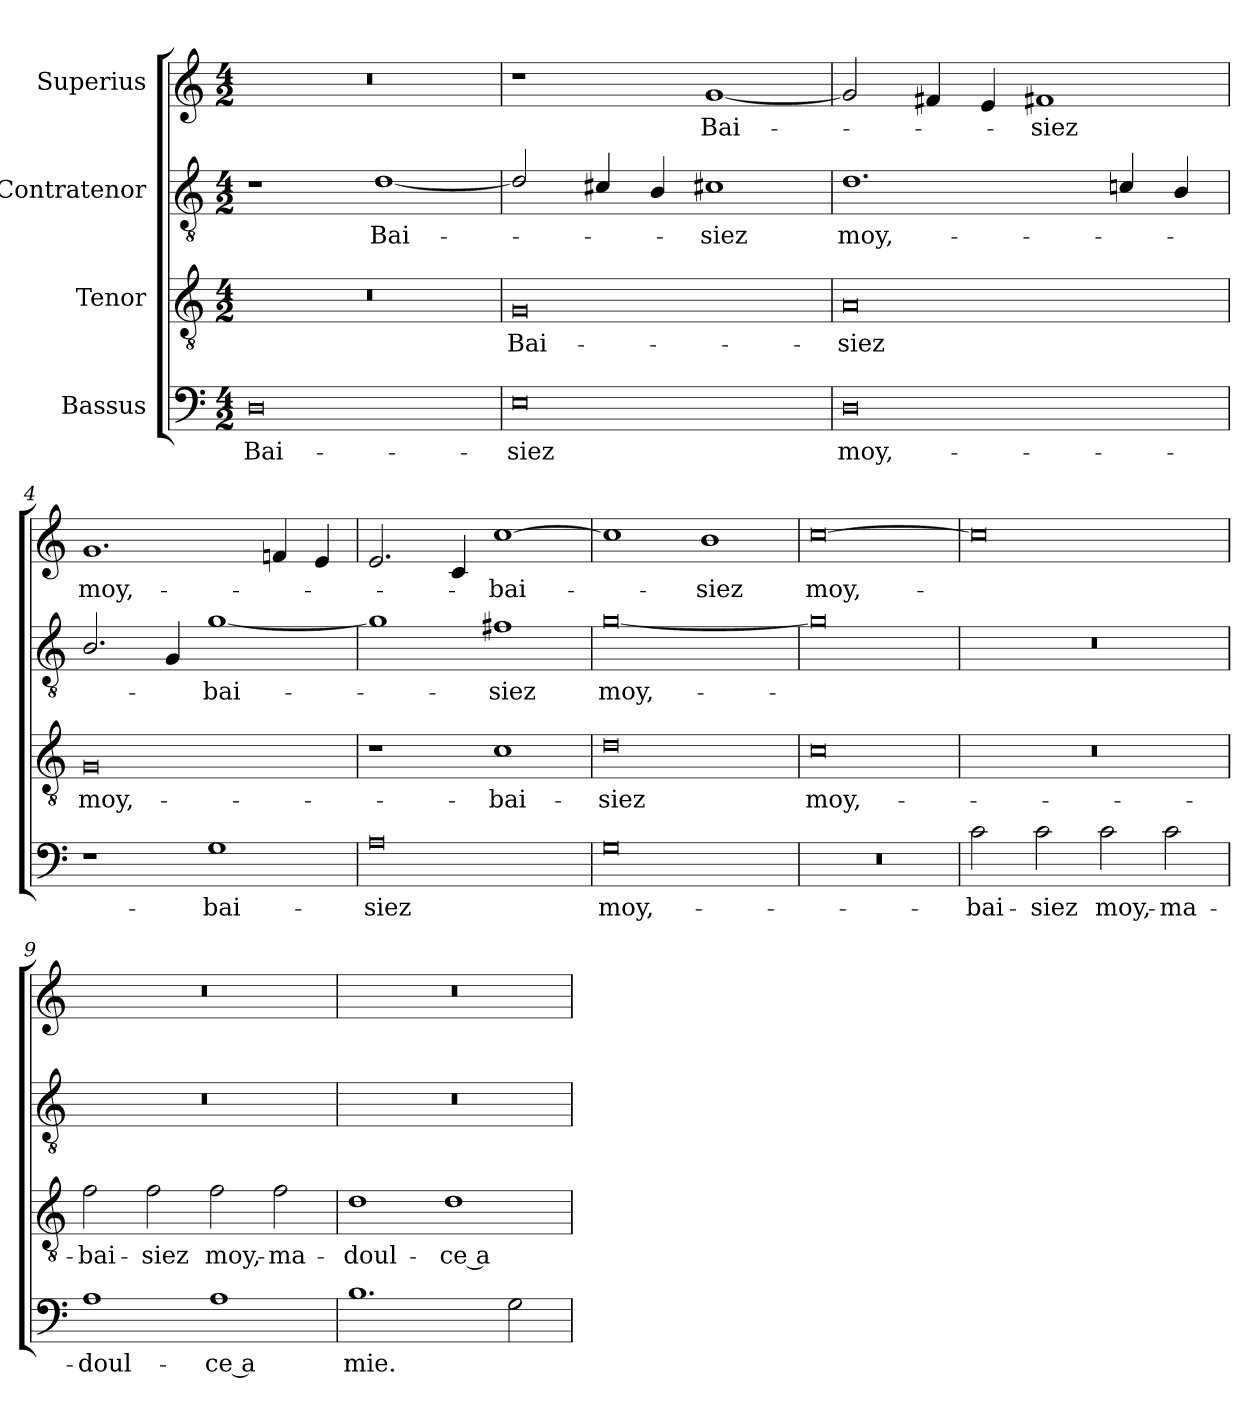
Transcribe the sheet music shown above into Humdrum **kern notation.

**kern	**text	**kern	**text	**kern	**text	**kern	**text
*part4	*part4	*part3	*part3	*part2	*part2	*part1	*part1
*staff4	*staff4	*staff3	*staff3	*staff2	*staff2	*staff1	*staff1
*I"Bassus	*	*I"Tenor	*	*I"Contratenor	*	*I"Superius	*
*clefF4	*	*clefGv2	*	*clefGv2	*	*clefG2	*
*k[]	*	*k[]	*	*k[]	*	*k[]	*
*M4/2	*	*M4/2	*	*M4/2	*	*M4/2	*
=1	=1	=1	=1	=1	=1	=1	=1
0D\	Bai-	0r	.	1r	.	0r	.
.	.	.	.	[1d/	Bai-	.	.
=2	=2	=2	=2	=2	=2	=2	=2
0E\	-siez	0G/	Bai-	2d/]	.	1r	.
.	.	.	.	4c#X/	.	.	.
.	.	.	.	4B/	.	.	.
.	.	.	.	1c#X/	-siez	[1g/	Bai-
=3	=3	=3	=3	=3	=3	=3	=3
0D\	moy,-	0A/	-siez	1.d/	moy,-	2g/]	.
.	.	.	.	.	.	4f#X/	.
.	.	.	.	.	.	4e/	.
.	.	.	.	.	.	1f#X/	-siez
.	.	.	.	4cn/	.	.	.
.	.	.	.	4B/	.	.	.
=4	=4	=4	=4	=4	=4	=4	=4
1r	.	0G/	moy,-	2.B/	.	1.g/	moy,-
.	.	.	.	4G/	.	.	.
1G\	bai-	.	.	[1g/	bai-	.	.
.	.	.	.	.	.	4fn/	.
.	.	.	.	.	.	4e/	.
=5	=5	=5	=5	=5	=5	=5	=5
0A\	-siez	1r	.	1g/]	.	2.e/	.
.	.	.	.	.	.	4c/	.
.	.	1c\	bai-	1f#X/	-siez	[1cc\	bai-
=6	=6	=6	=6	=6	=6	=6	=6
0G\	moy,-	0d\	-siez	[0g/	moy,-	1cc\]	.
.	.	.	.	.	.	1b\	-siez
=7	=7	=7	=7	=7	=7	=7	=7
0r	.	0c\	moy,-	0g/]	.	[0cc\	moy,-
=8	=8	=8	=8	=8	=8	=8	=8
2c\	bai-	0r	.	0r	.	0cc\]	.
2c\	-siez	.	.	.	.	.	.
2c\	moy,-	.	.	.	.	.	.
2c\	ma-	.	.	.	.	.	.
=9	=9	=9	=9	=9	=9	=9	=9
1A\	doul-	2f\	bai-	0r	.	0r	.
.	.	2f\	-siez	.	.	.	.
1A\	-ce a	2f\	moy,-	.	.	.	.
.	.	2f\	ma-	.	.	.	.
=10	=10	=10	=10	=10	=10	=10	=10
1.B\	-mie.	1d\	doul-	0r	.	0r	.
.	.	1d\	-ce a	.	.	.	.
2G\	.	.	.	.	.	.	.
=	=	=	=	=	=	=	=
*-	*-	*-	*-	*-	*-	*-	*-
